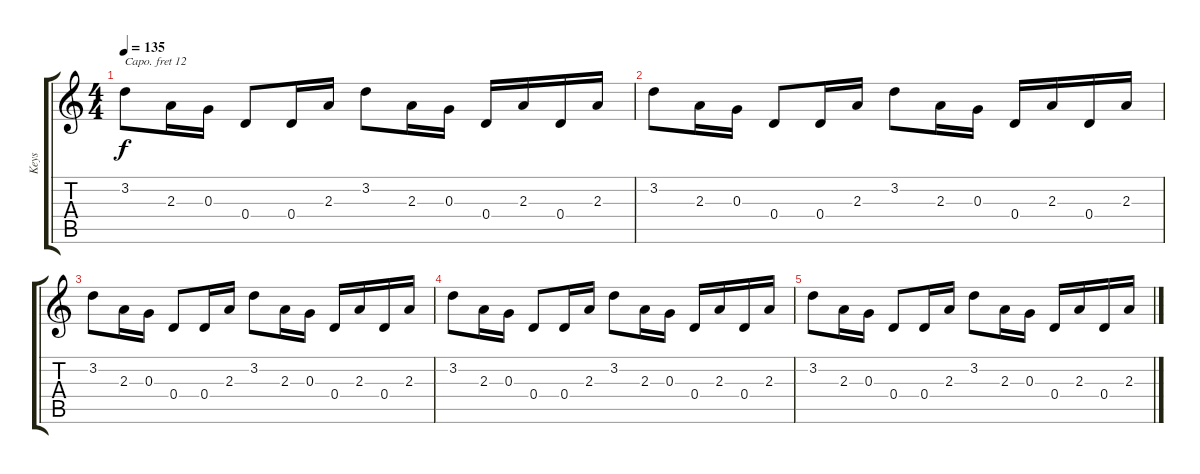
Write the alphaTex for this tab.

\track ("Keys" "Keys") {instrument stringensemble1}
\staff {score tabs}
\capo 12
\tuning (E4 B3 G3 D3 A2 E2) {hide}
\ts (4 4)
\tempo 135
\clef g2
\ks c
3.2.8{dy f} 2.3.16 0.3.16 0.4.8 0.4.16 2.3.16 3.2.8 2.3.16 0.3.16 0.4.16 2.3.16 0.4.16 2.3.16 |
3.2.8 2.3.16 0.3.16 0.4.8 0.4.16 2.3.16 3.2.8 2.3.16 0.3.16 0.4.16 2.3.16 0.4.16 2.3.16 |
3.2.8 2.3.16 0.3.16 0.4.8 0.4.16 2.3.16 3.2.8 2.3.16 0.3.16 0.4.16 2.3.16 0.4.16 2.3.16 |
3.2.8 2.3.16 0.3.16 0.4.8 0.4.16 2.3.16 3.2.8 2.3.16 0.3.16 0.4.16 2.3.16 0.4.16 2.3.16 |
3.2.8 2.3.16 0.3.16 0.4.8 0.4.16 2.3.16 3.2.8 2.3.16 0.3.16 0.4.16 2.3.16 0.4.16 2.3.16
